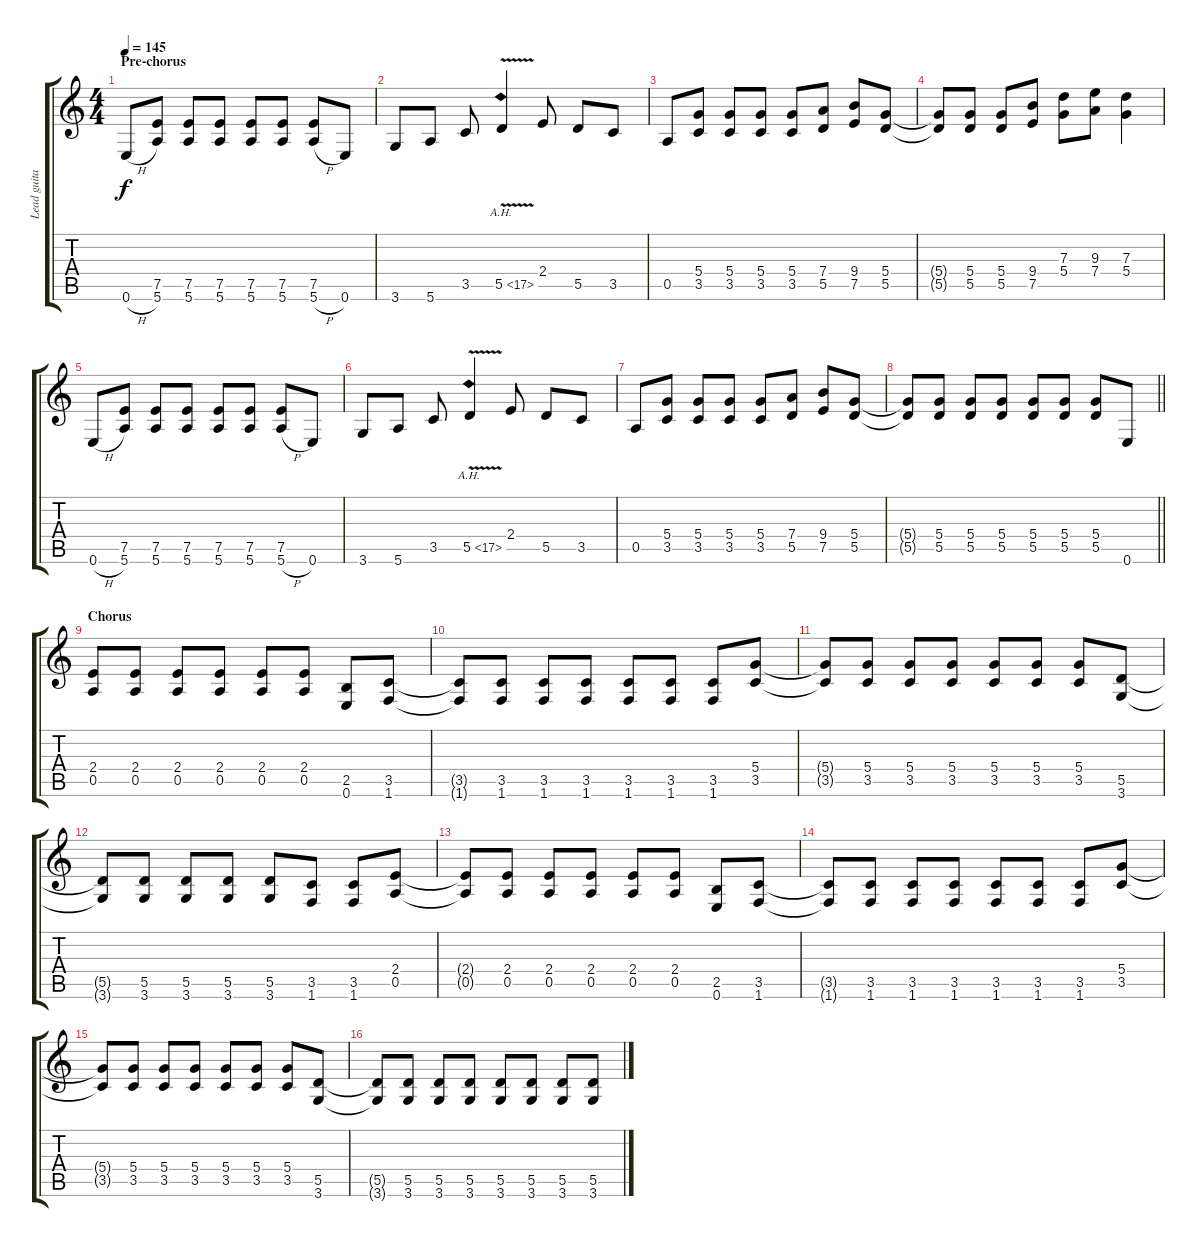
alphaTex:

\track ("Lead guitar" "Lead guita") {instrument distortionguitar}
\staff {score tabs}
\tuning (E4 B3 G3 D3 A2 E2) {hide}
\ts (4 4)
\section ("" "Pre-chorus")
\tempo 145
\clef g2
\ks c
0.6{h}.8{dy f} (7.5 5.6).8 (7.5 5.6).8 (7.5 5.6).8 (7.5 5.6).8 (7.5 5.6).8 (7.5 5.6{h}).8 0.6.8 |
3.6.8 5.6.8 3.5.8 5.5{ah 12 v}.4 2.4.8 5.5.8 3.5.8 |
0.5.8 (5.4 3.5).8 (5.4 3.5).8 (5.4 3.5).8 (5.4 3.5).8 (7.4 5.5).8 (9.4 7.5).8 (5.4 5.5).8 |
(5.4{t} 5.5{t}).8 (5.4 5.5).8 (5.4 5.5).8 (9.4 7.5).8 (7.3 5.4).8 (9.3 7.4).8 (7.3 5.4).4 |
0.6{h}.8 (7.5 5.6).8 (7.5 5.6).8 (7.5 5.6).8 (7.5 5.6).8 (7.5 5.6).8 (7.5 5.6{h}).8 0.6.8 |
3.6.8 5.6.8 3.5.8 5.5{ah 12 v}.4 2.4.8 5.5.8 3.5.8 |
0.5.8 (5.4 3.5).8 (5.4 3.5).8 (5.4 3.5).8 (5.4 3.5).8 (7.4 5.5).8 (9.4 7.5).8 (5.4 5.5).8 |
\barLineRight lightlight
(5.4{t} 5.5{t}).8 (5.4 5.5).8 (5.4 5.5).8 (5.4 5.5).8 (5.4 5.5).8 (5.4 5.5).8 (5.4 5.5).8 0.6.8 |
\section ("" "Chorus")
(2.4 0.5).8 (2.4 0.5).8 (2.4 0.5).8 (2.4 0.5).8 (2.4 0.5).8 (2.4 0.5).8 (2.5 0.6).8 (3.5 1.6).8 |
(3.5{t} 1.6{t}).8 (3.5 1.6).8 (3.5 1.6).8 (3.5 1.6).8 (3.5 1.6).8 (3.5 1.6).8 (3.5 1.6).8 (5.4 3.5).8 |
(5.4{t} 3.5{t}).8 (5.4 3.5).8 (5.4 3.5).8 (5.4 3.5).8 (5.4 3.5).8 (5.4 3.5).8 (5.4 3.5).8 (5.5 3.6).8 |
(5.5{t} 3.6{t}).8 (5.5 3.6).8 (5.5 3.6).8 (5.5 3.6).8 (5.5 3.6).8 (3.5 1.6).8 (3.5 1.6).8 (2.4 0.5).8 |
(2.4{t} 0.5{t}).8 (2.4 0.5).8 (2.4 0.5).8 (2.4 0.5).8 (2.4 0.5).8 (2.4 0.5).8 (2.5 0.6).8 (3.5 1.6).8 |
(3.5{t} 1.6{t}).8 (3.5 1.6).8 (3.5 1.6).8 (3.5 1.6).8 (3.5 1.6).8 (3.5 1.6).8 (3.5 1.6).8 (5.4 3.5).8 |
(5.4{t} 3.5{t}).8 (5.4 3.5).8 (5.4 3.5).8 (5.4 3.5).8 (5.4 3.5).8 (5.4 3.5).8 (5.4 3.5).8 (5.5 3.6).8 |
(5.5{t} 3.6{t}).8 (5.5 3.6).8 (5.5 3.6).8 (5.5 3.6).8 (5.5 3.6).8 (5.5 3.6).8 (5.5 3.6).8 (5.5 3.6).8
